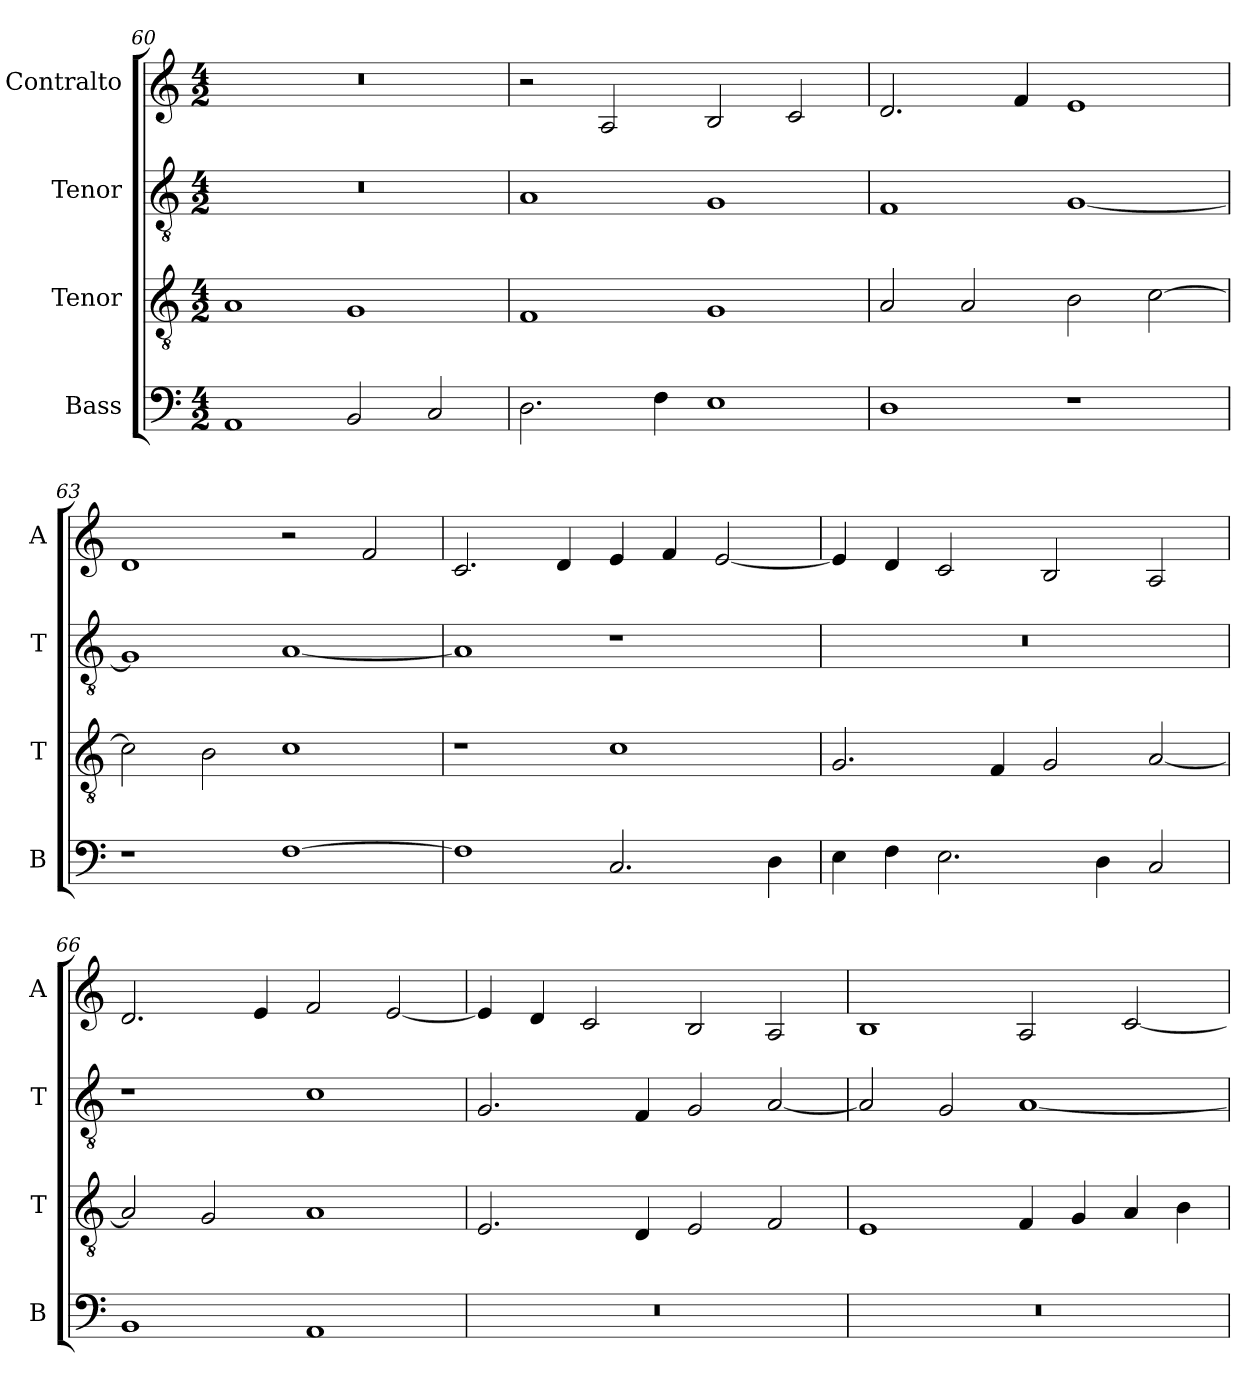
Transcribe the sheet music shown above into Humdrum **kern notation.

**kern	**kern	**kern	**kern
*part4	*part3	*part2	*part1
*staff4	*staff3	*staff2	*staff1
*I"Bass	*I"Tenor	*I"Tenor	*I"Contralto
*I'B	*I'T	*I'T	*I'A
*clefF4	*clefGv2	*clefGv2	*clefG2
*k[]	*k[]	*k[]	*k[]
*D:dor	*D:dor	*D:dor	*D:dor
*M4/2	*M4/2	*M4/2	*M4/2
=60	=60	=60	=60
1AA	1A	0r	0r
2BB	1G	.	.
2C	.	.	.
=61	=61	=61	=61
2.D	1F	1A	2r
.	.	.	2A
4F	.	.	.
1E	1G	1G	2B
.	.	.	2c
=62	=62	=62	=62
1D	2A	1F	2.d
.	2A	.	.
.	.	.	4f
1r	2B	[1G	1e
.	[2c	.	.
=63	=63	=63	=63
1r	2c]	1G]	1d
.	2B	.	.
[1F	1c	[1A	2r
.	.	.	2f
=64	=64	=64	=64
1F]	1r	1A]	2.c
.	.	.	4d
2.C	1c	1r	4e
.	.	.	4f
.	.	.	[2e
4D	.	.	.
=65	=65	=65	=65
4E	2.G	0r	4e]
4F	.	.	4d
2.E	.	.	2c
.	4F	.	.
.	2G	.	2B
4D	.	.	.
2C	[2A	.	2A
=66	=66	=66	=66
1BB	2A]	1r	2.d
.	2G	.	.
.	.	.	4e
1AA	1A	1c	2f
.	.	.	[2e
=67	=67	=67	=67
0r	2.E	2.G	4e]
.	.	.	4d
.	.	.	2c
.	4D	4F	.
.	2E	2G	2B
.	2F	[2A	2A
=68	=68	=68	=68
0r	1E	2A]	1B
.	.	2G	.
.	4F	[1A	2A
.	4G	.	.
.	4A	.	[2c
.	4B	.	.
=	=	=	=
*-	*-	*-	*-
